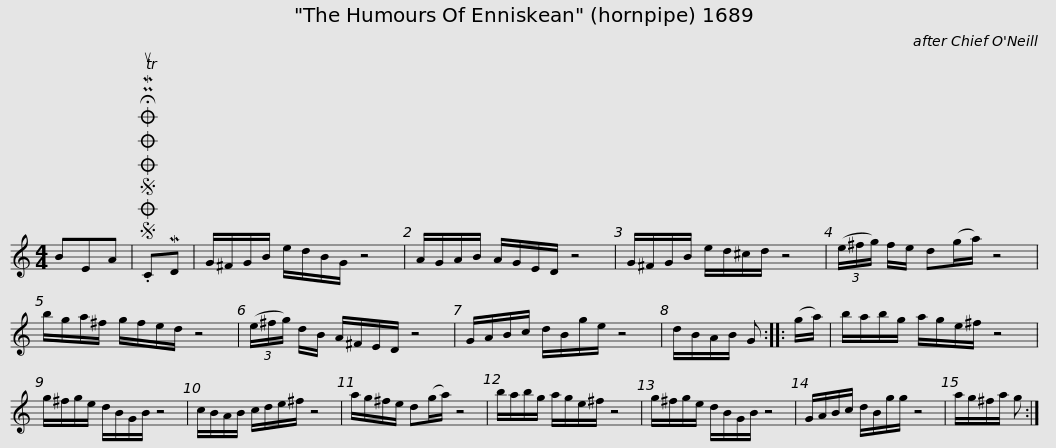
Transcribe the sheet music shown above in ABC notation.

X:1
L:1/8
M:4/4
I:linebreak $
K:C
V:1 treble
V:1
 BEA |SOSOOO .!fermata!PMTuCMD | G/^F/G/B/ e/d/B/G/ z4 | A/G/A/B/ A/G/E/D/ z4 | G/^F/G/B/ e/d/^c/d/ z4 | %5
 (3(e/^f/g/) f/e/ d(g/a/) z4 |$ b/g/a/^f/ g/f/e/d/ z4 | (3(e/^f/g/) d/B/ A/^F/E/D/ z4 | G/A/B/c/ d/B/g/e/ z4 | d/B/A/B/ G :: %10
 (g/a/) |$ b/a/b/g/ a/g/e/^f/ z4 | g/^f/g/e/ d/B/G/B/ z4 | c/B/A/B/ c/d/e/^f/ z4 | a/g/^f/e/ d(g/a/) z4 |$ %15
 b/a/b/g/ a/g/e/^f/ z4 | g/^f/g/e/ d/B/G/B/ z4 | G/A/B/c/ d/B/g/g/ z4 | a/g/^f/a/ g :| %19
